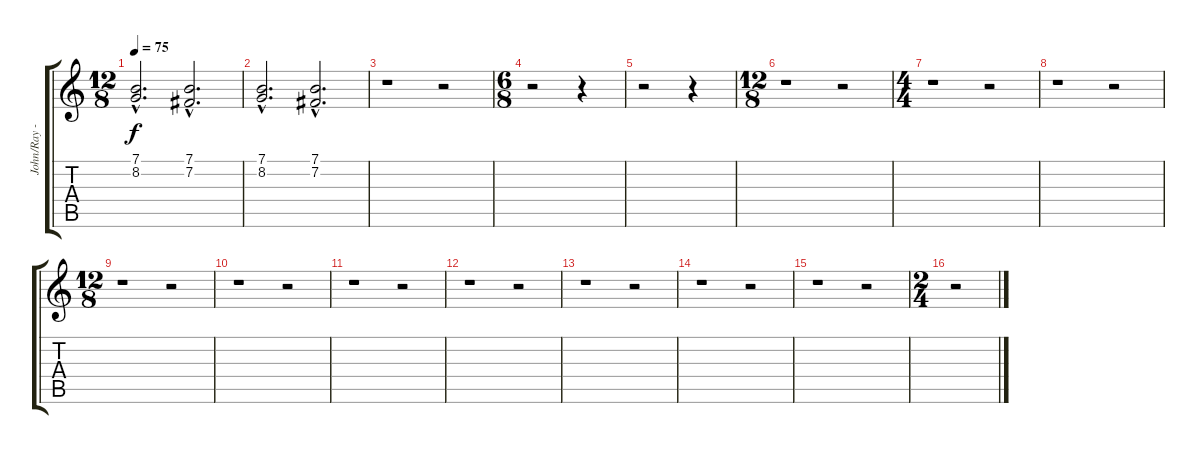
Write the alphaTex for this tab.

\track ("John/Ray - Vocals" "John/Ray -") {instrument voiceoohs}
\staff {score tabs}
\tuning (E4 B3 G3 D3 A2 E2) {hide}
\ts (12 8)
\tempo 75
\clef g2
\ks c
(7.1{hac} 8.2{hac}).2{d dy f} (7.1{hac} 7.2{hac}).2{d} |
(7.1{hac} 8.2{hac}).2{d} (7.1{hac} 7.2{hac}).2{d} |
r.1 r.2 |
\ts (6 8)
r.2 r.4 |
r.2 r.4 |
\ts (12 8)
r.1 r.2 |
\ts (4 4)
r.1 r.2 |
r.1 r.2 |
\ts (12 8)
r.1 r.2 |
r.1 r.2 |
r.1 r.2 |
r.1 r.2 |
r.1 r.2 |
r.1 r.2 |
r.1 r.2 |
\ts (2 4)
r.2
